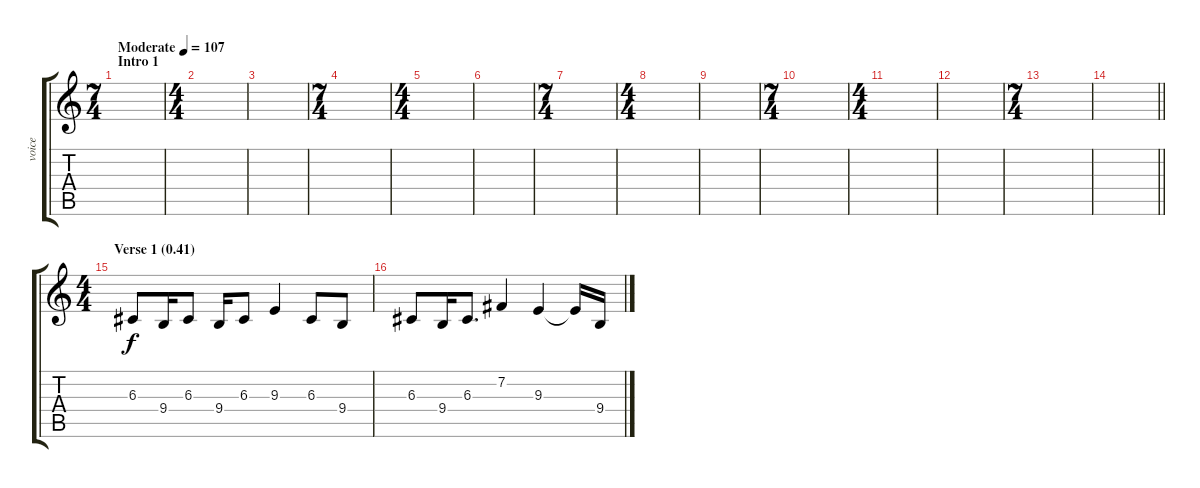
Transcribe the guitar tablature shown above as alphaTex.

\track ("voice" "voice") {instrument clarinet}
\staff {score tabs}
\tuning (E4 B3 G3 D3 A2 E2) {hide}
\ts (7 4)
\section ("" "Intro 1")
\tempo (107 "Moderate")
\clef g2
\ks c
|
\ts (4 4)
|
|
\ts (7 4)
|
\ts (4 4)
|
|
\ts (7 4)
|
\ts (4 4)
|
|
\ts (7 4)
|
\ts (4 4)
|
|
\ts (7 4)
|
\barLineRight lightlight
|
\ts (4 4)
\section ("" "Verse 1 (0.41)")
6.3.8 9.4.16 6.3.8 9.4.16 6.3.8 9.3.4 6.3.8 9.4.8 |
6.3.8 9.4.16 6.3.8{d} 7.2.4 9.3.4 9.3{t}.16 9.4.16
